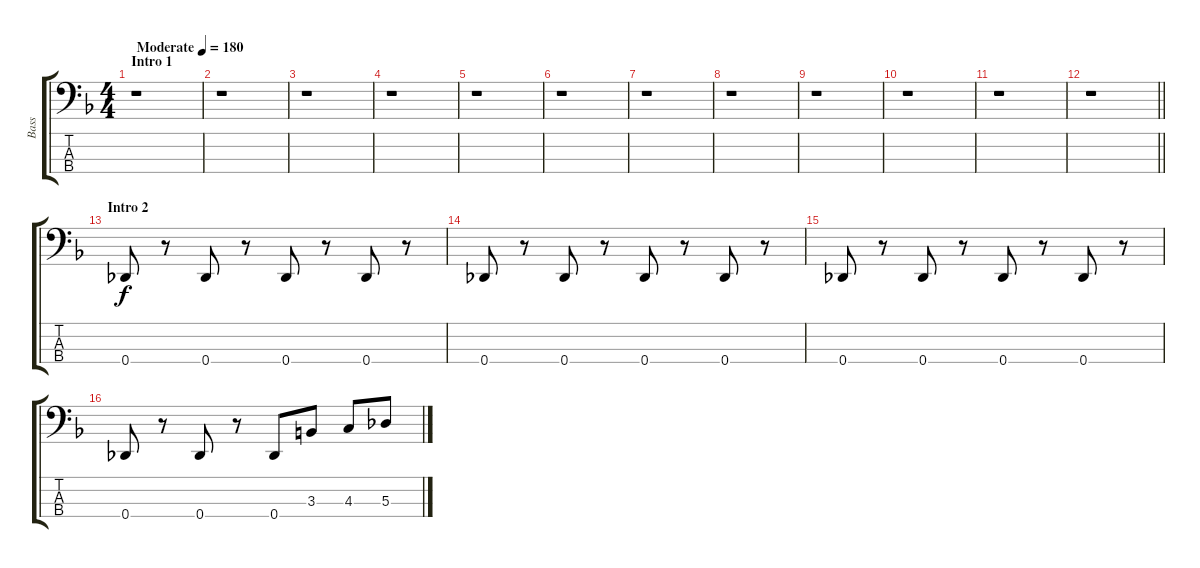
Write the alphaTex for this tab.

\track ("Bass" "Bass") {instrument electricbasspick}
\staff {score tabs}
\tuning (Gb2 Db2 Ab1 Db1) {hide}
\ts (4 4)
\section ("" "Intro 1")
\tempo (180 "Moderate")
\clef f4
\ks f
r.1{dy f instrument electricbasspick} |
r.1 |
r.1 |
r.1 |
r.1 |
r.1 |
r.1 |
r.1 |
r.1 |
r.1 |
r.1 |
\barLineRight lightlight
r.1 |
\section ("" "Intro 2")
0.4.8 r.8 0.4.8 r.8 0.4.8 r.8 0.4.8 r.8 |
0.4.8 r.8 0.4.8 r.8 0.4.8 r.8 0.4.8 r.8 |
0.4.8 r.8 0.4.8 r.8 0.4.8 r.8 0.4.8 r.8 |
0.4.8 r.8 0.4.8 r.8 0.4.8 3.3.8 4.3.8 5.3.8
